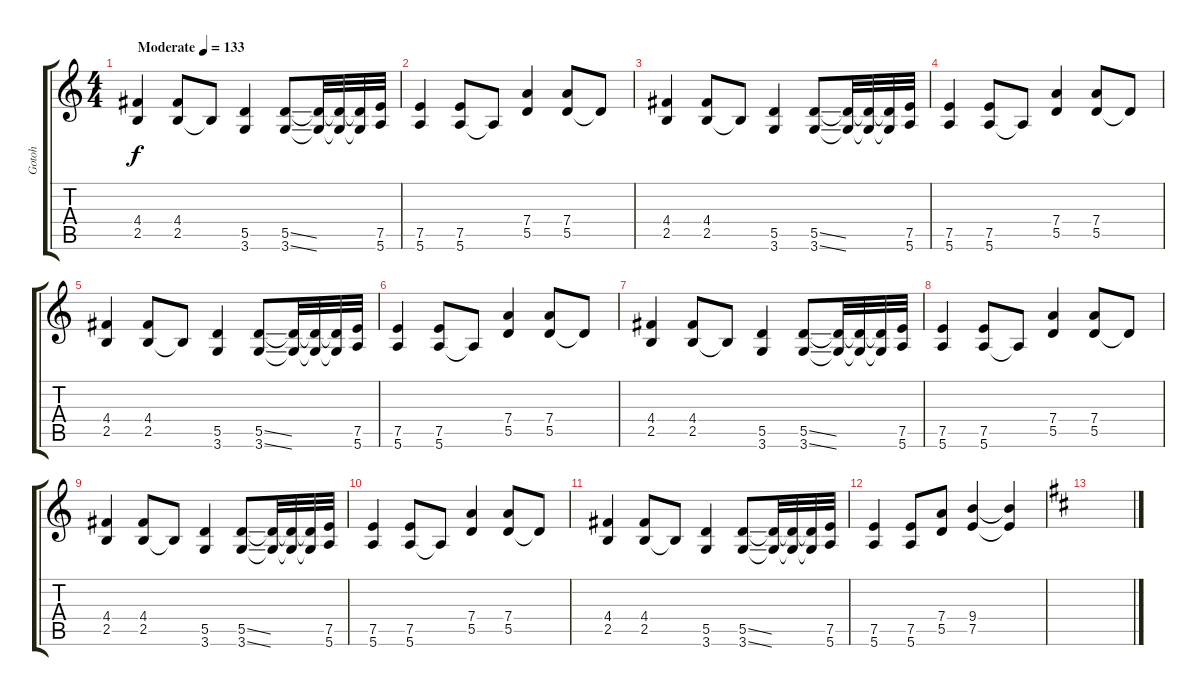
\track ("Gotoh" "Gotoh") {instrument overdrivenguitar}
\staff {score tabs}
\tuning (E4 B3 G3 D3 A2 E2) {hide}
\ts (4 4)
\tempo (133 "Moderate")
\clef g2
\ks c
(4.4 2.5).4{dy f instrument overdrivenguitar} (4.4 2.5).8 2.5{t}.8 (5.5 3.6).4 (5.5{ss} 3.6{ss}).8 (5.5{t} 3.6{t}).32 (5.5{t} 3.6{t}).32 (5.5{t} 3.6{t}).32 (7.5 5.6).32 |
(7.5 5.6).4 (7.5 5.6).8 5.6{t}.8 (7.4 5.5).4 (7.4 5.5).8 5.5{t}.8 |
(4.4 2.5).4 (4.4 2.5).8 2.5{t}.8 (5.5 3.6).4 (5.5{ss} 3.6{ss}).8 (5.5{t} 3.6{t}).32 (5.5{t} 3.6{t}).32 (5.5{t} 3.6{t}).32 (7.5 5.6).32 |
(7.5 5.6).4 (7.5 5.6).8 5.6{t}.8 (7.4 5.5).4 (7.4 5.5).8 5.5{t}.8 |
(4.4 2.5).4 (4.4 2.5).8 2.5{t}.8 (5.5 3.6).4 (5.5{ss} 3.6{ss}).8 (5.5{t} 3.6{t}).32 (5.5{t} 3.6{t}).32 (5.5{t} 3.6{t}).32 (7.5 5.6).32 |
(7.5 5.6).4 (7.5 5.6).8 5.6{t}.8 (7.4 5.5).4 (7.4 5.5).8 5.5{t}.8 |
(4.4 2.5).4 (4.4 2.5).8 2.5{t}.8 (5.5 3.6).4 (5.5{ss} 3.6{ss}).8 (5.5{t} 3.6{t}).32 (5.5{t} 3.6{t}).32 (5.5{t} 3.6{t}).32 (7.5 5.6).32 |
(7.5 5.6).4 (7.5 5.6).8 5.6{t}.8 (7.4 5.5).4 (7.4 5.5).8 5.5{t}.8 |
(4.4 2.5).4 (4.4 2.5).8 2.5{t}.8 (5.5 3.6).4 (5.5{ss} 3.6{ss}).8 (5.5{t} 3.6{t}).32 (5.5{t} 3.6{t}).32 (5.5{t} 3.6{t}).32 (7.5 5.6).32 |
(7.5 5.6).4 (7.5 5.6).8 5.6{t}.8 (7.4 5.5).4 (7.4 5.5).8 5.5{t}.8 |
(4.4 2.5).4 (4.4 2.5).8 2.5{t}.8 (5.5 3.6).4 (5.5{ss} 3.6{ss}).8 (5.5{t} 3.6{t}).32 (5.5{t} 3.6{t}).32 (5.5{t} 3.6{t}).32 (7.5 5.6).32 |
(7.5 5.6).4 (7.5 5.6).8 (7.4 5.5).8 (9.4 7.5).4 (9.4{t} 7.5{t}).4 |
\ks d
